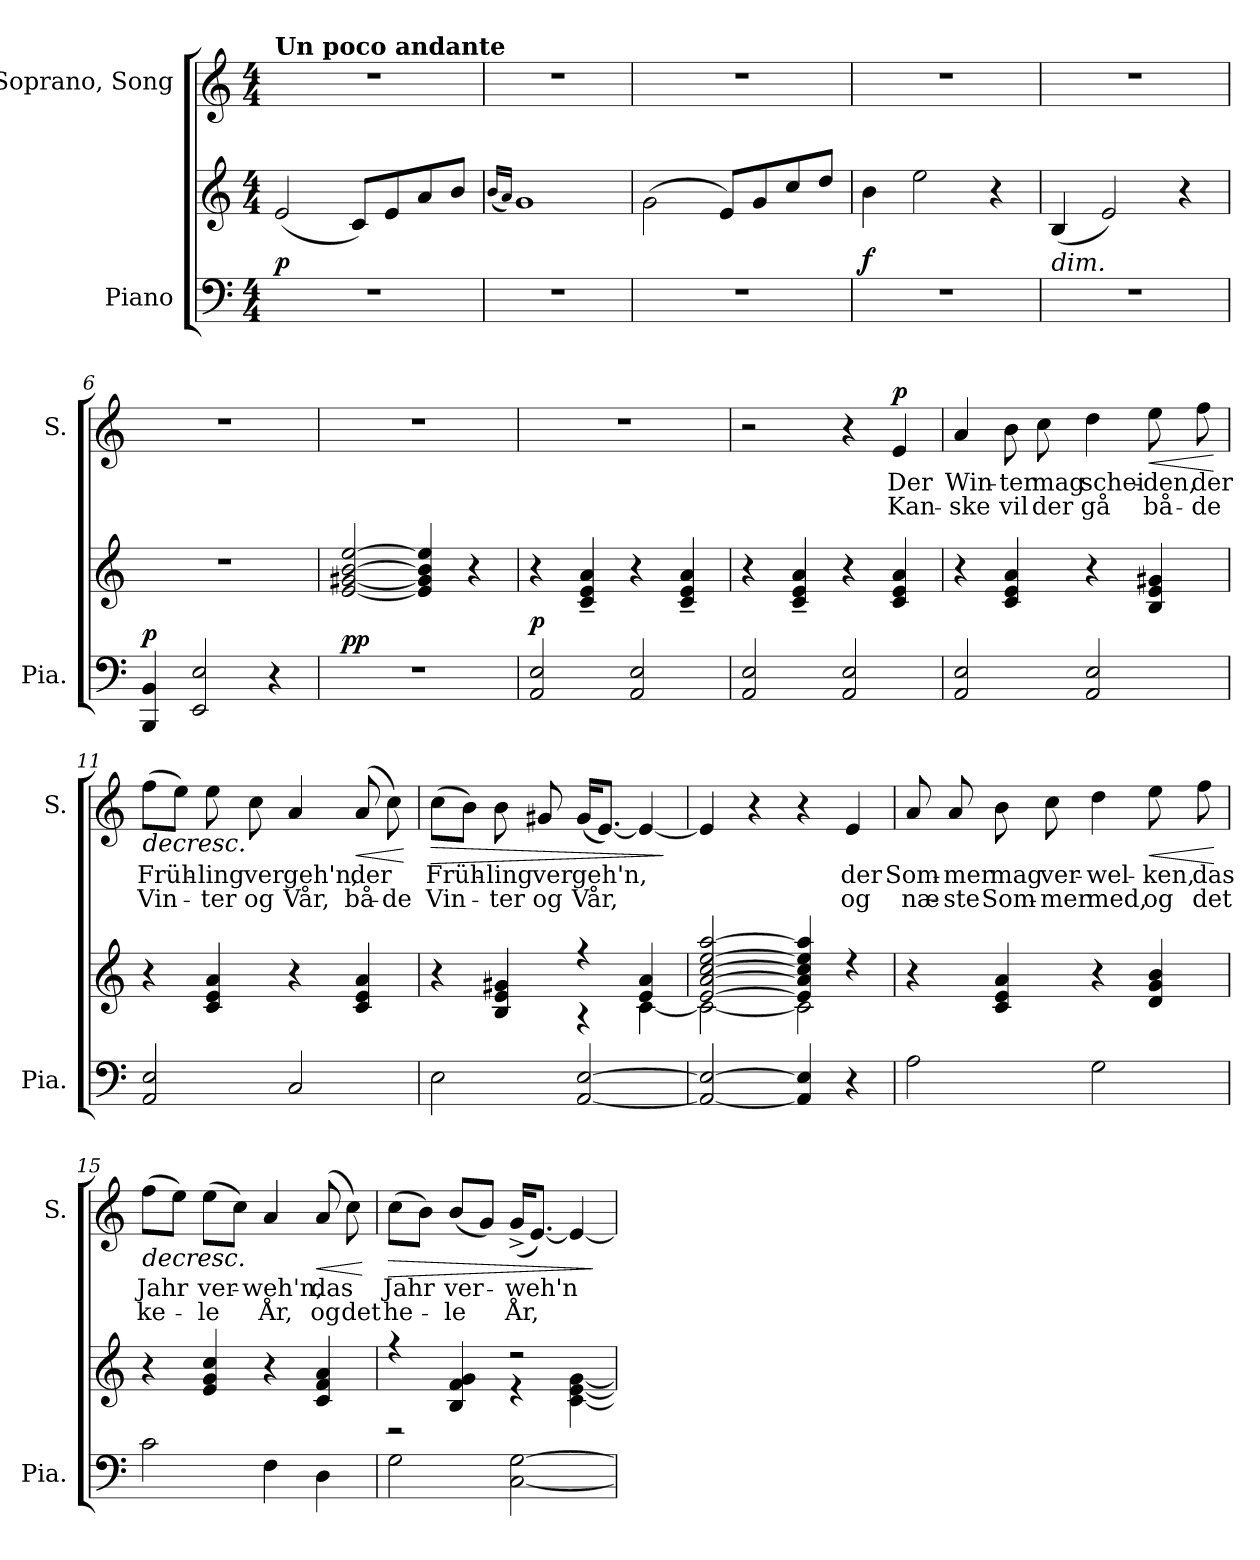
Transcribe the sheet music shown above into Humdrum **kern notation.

**kern	**kern	**dynam	**kern	**text	**text	**dynam
*part2	*part2	*part2	*part1	*part1	*part1	*part1
*staff3	*staff2	*staff2/3	*staff1	*staff1	*staff1	*staff1
*I"Piano	*	*	*I"Soprano, Song	*	*	*
*I'Pia.	*	*	*I'S.	*	*	*
*clefF4	*clefG2	*	*clefG2	*	*	*
*k[]	*k[]	*	*k[]	*	*	*
*M4/4	*M4/4	*	*M4/4	*	*	*
*MM72	*MM72	*	*MM72	*	*	*
=1	=1	=1	=1	=1	=1	=1
!	!	!	!LO:TX:a:B:t=Un poco andante	!	!	!
!	!	!LO:DY:a=2	!	!	!	!
1r	(<2e/	p	1r	.	.	.
.	8c/L)	.	.	.	.	.
.	8e/	.	.	.	.	.
.	8a/	.	.	.	.	.
.	8b/J	.	.	.	.	.
=2	=2	=2	=2	=2	=2	=2
.	(<16qb/LL	.	.	.	.	.
.	16qa/JJ)	.	.	.	.	.
1r	1g	.	1r	.	.	.
=3	=3	=3	=3	=3	=3	=3
1r	(>2g\	.	1r	.	.	.
.	8e/L)	.	.	.	.	.
.	8g/	.	.	.	.	.
.	8cc/	.	.	.	.	.
.	8dd/J	.	.	.	.	.
=4	=4	=4	=4	=4	=4	=4
!	!	!LO:DY:a=2	!	!	!	!
1r	4b\	f	1r	.	.	.
.	2ee\	.	.	.	.	.
.	4r	.	.	.	.	.
=5	=5	=5	=5	=5	=5	=5
!LO:TX:a:i:t=dim.	!	!	!	!	!	!
1r	(<4B/	.	1r	.	.	.
.	2e/)	.	.	.	.	.
.	4r	.	.	.	.	.
=6	=6	=6	=6	=6	=6	=6
!	!	!LO:DY:a=2	!	!	!	!
4BBB/ 4BB/	1r	p	1r	.	.	.
2EE/ 2E/	.	.	.	.	.	.
4r	.	.	.	.	.	.
=7	=7	=7	=7	=7	=7	=7
!	!	!LO:DY:a=2	!	!	!	!
1r	[2e/ [2g#X/ [2b/ [2ee/	pp	1r	.	.	.
.	4e/] 4g#/] 4b/] 4ee/]	.	.	.	.	.
.	4r	.	.	.	.	.
=8	=8	=8	=8	=8	=8	=8
!	!	!LO:DY:a=2	!	!	!	!
2AA/ 2E/	4r	p	1r	.	.	.
.	4c/~ 4e/~ 4a/~	.	.	.	.	.
2AA/ 2E/	4r	.	.	.	.	.
.	4c/~ 4e/~ 4a/~	.	.	.	.	.
=9	=9	=9	=9	=9	=9	=9
2AA/ 2E/	4r	.	2r	.	.	.
.	4c/~ 4e/~ 4a/~	.	.	.	.	.
2AA/ 2E/	4r	.	4r	.	.	.
!	!	!	!	!LO:LY:b	!LO:LY:b	!LO:DY:a
.	4c/ 4e/ 4a/	.	4e/	Der	Kan-	p
!!LO:LB:g=z
=10	=10	=10	=10	=10	=10	=10
!	!	!	!	!LO:LY:b	!LO:LY:b	!
2AA/ 2E/	4r	.	4a/	Win-	-ske	.
!	!	!	!	!LO:LY:b	!LO:LY:b	!
.	4c/ 4e/ 4a/	.	8b\	-ter	vil	.
!	!	!	!	!LO:LY:b	!LO:LY:b	!
.	.	.	8cc\	mag	der	.
!	!	!	!	!LO:LY:b	!LO:LY:b	!
2AA/ 2E/	4r	.	4dd\	schei-	gå	.
!	!	!	!	!LO:LY:b	!LO:LY:b	!LO:HP:b
.	4B/ 4e/ 4g#X/	.	8ee\	-den,	bå-	<
!	!	!	!	!LO:LY:b	!LO:LY:b	!
.	.	.	8ff\	der	-de	.
.	.	.	.	.	.	[
=11	=11	=11	=11	=11	=11	=11
!	!	!	!	!LO:LY:b	!LO:LY:b	!LO:HP:b
2AA/ 2E/	4r	.	(>8ff\L	Früh-	Vin-	>
.	.	.	8ee\J)	.	.	.
!	!	!	!	!LO:LY:b	!LO:LY:b	!
.	4c/ 4e/ 4a/	.	8ee\	-ling	-ter	.
!	!	!	!	!LO:LY:b	!LO:LY:b	!
.	.	.	8cc\	ver	og	.
!	!	!	!	!LO:LY:b	!LO:LY:b	!
2C/	4r	.	4a/	geh'n,	Vår,	.
!	!	!	!	!LO:LY:b	!LO:LY:b	!LO:HP:b
.	4c/ 4e/ 4a/	.	(>8a/	der	bå-	<
!	!	!	!	!	!LO:LY:b	!
.	.	.	8cc\)	.	-de	.
.	.	.	.	.	.	] [
=12	=12	=12	=12	=12	=12	=12
*	*^	*	*	*	*	*
!	!	!	!	!	!LO:LY:b	!LO:LY:b	!LO:HP:b
2E\	4r	2ryy	.	(>8cc\L	Früh-	Vin-	>
.	.	.	.	8b\J)	.	.	.
!	!	!	!	!	!LO:LY:b	!LO:LY:b	!
.	4B/ 4e/ 4g#X/	.	.	8b\	-ling	-ter	.
!	!	!	!	!	!LO:LY:b	!LO:LY:b	!
.	.	.	.	8g#X/	ver	og	.
!	!	!	!	!	!LO:LY:b	!LO:LY:b	!
[2AA/ [2E/	4r	4r	.	(<16g#/KL	geh'n,	Vår,	.
.	.	.	.	[8.e/J)	.	.	.
.	4e/ 4a/	[4c\	.	4e/_	.	.	.
*	*v	*v	*	*	*	*	*
.	.	.	.	.	.	]
=13	=13	=13	=13	=13	=13	=13
*	*^	*	*	*	*	*
2AA/_ 2E/_	[2e/ [2a/ [2cc/ [2ee/ [2aa/	2c\_	.	4e/]	.	.	.
.	.	.	.	4r	.	.	.
4AA/] 4E/]	4e/] 4a/] 4cc/] 4ee/] 4aa/]	2c\]	.	4r	.	.	.
!	!	!	!	!	!LO:LY:b	!LO:LY:b	!
4r	4r	.	.	4e/	der	og	.
*	*v	*v	*	*	*	*	*
!!LO:LB:g=z
=14	=14	=14	=14	=14	=14	=14
!	!	!	!	!LO:LY:b	!LO:LY:b	!
2A\	4r	.	8a/	Som-	næ-	.
!	!	!	!	!LO:LY:b	!LO:LY:b	!
.	.	.	8a/	-mer	-ste	.
!	!	!	!	!LO:LY:b	!LO:LY:b	!
.	4c/ 4e/ 4a/	.	8b\	mag	Som-	.
!	!	!	!	!LO:LY:b	!LO:LY:b	!
.	.	.	8cc\	ver-	-mer	.
!	!	!	!	!LO:LY:b	!LO:LY:b	!
2G\	4r	.	4dd\	-wel-	med,	.
!	!	!	!	!LO:LY:b	!LO:LY:b	!LO:HP:b
.	4d/ 4g/ 4b/	.	8ee\	-ken,	og	<
!	!	!	!	!LO:LY:b	!LO:LY:b	!
.	.	.	8ff\	das	det	.
.	.	.	.	.	.	[
=15	=15	=15	=15	=15	=15	=15
!	!	!	!	!LO:LY:b	!LO:LY:b	!LO:HP:b
2c\	4r	.	(>8ff\L	Jahr	ke-	>
.	.	.	8ee\J)	.	.	.
!	!	!	!	!LO:LY:b	!LO:LY:b	!
.	4e/ 4g/ 4cc/	.	(>8ee\L	ver-	-le	.
.	.	.	8cc\J)	.	.	.
!	!	!	!	!LO:LY:b	!LO:LY:b	!
4F\	4r	.	4a/	-weh'n,	År,	.
!	!	!	!	!LO:LY:b	!LO:LY:b	!LO:HP:b
4D\	4c/ 4f/ 4a/	.	(>8a/	das	og	<
!	!	!	!	!	!LO:LY:b	!
.	.	.	8cc\)	.	det	.
.	.	.	.	.	.	] [
=16	=16	=16	=16	=16	=16	=16
*	*^	*	*	*	*	*
!	!	!	!	!	!LO:LY:b	!LO:LY:b	!LO:HP:b
2G\	4r	2r	.	(>8cc\L	Jahr	he-	>
.	.	.	.	8b\J)	.	.	.
!	!	!	!	!	!LO:LY:b	!LO:LY:b	!
.	4B/ 4f/ 4g/	.	.	(<8b/L	ver-	-le	.
.	.	.	.	8g/J)	.	.	.
!	!	!	!	!	!LO:LY:b	!LO:LY:b	!
[2C\ [2G\	2r	4r	.	(<16g^/KL	-weh'n	År,	.
.	.	.	.	[8.e/J)	.	.	.
.	.	[4c\ [4e\ [4g\	.	4e/_	.	.	.
*	*v	*v	*	*	*	*	*
.	.	.	.	.	.	]
=	=	=	=	=	=	=
*-	*-	*-	*-	*-	*-	*-
